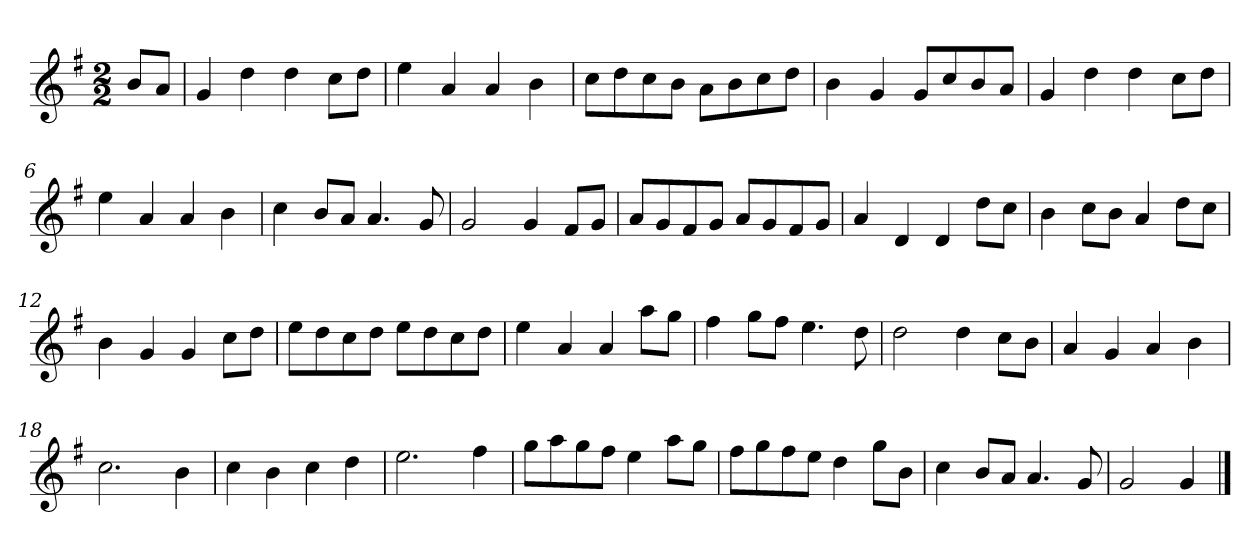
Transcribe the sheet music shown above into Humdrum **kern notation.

**kern
*part1
*staff1
*k[f#]
*M2/2
*MM120
=
8bL
8aJ
=1
4g
4dd
4dd
8ccL
8ddJ
=2
4ee
4a
4a
4b
=3
8ccL
8dd
8cc
8bJ
8aL
8b
8cc
8ddJ
=4
4b
4g
8gL
8cc
8b
8aJ
=5
4g
4dd
4dd
8ccL
8ddJ
=6
4ee
4a
4a
4b
=7
4cc
8bL
8aJ
4.a
8g
=8
2g
4g
8f#L
8gJ
=9
8aL
8g
8f#
8gJ
8aL
8g
8f#
8gJ
=10
4a
4d
4d
8ddL
8ccJ
=11
4b
8ccL
8bJ
4a
8ddL
8ccJ
=12
4b
4g
4g
8ccL
8ddJ
=13
8eeL
8dd
8cc
8ddJ
8eeL
8dd
8cc
8ddJ
=14
4ee
4a
4a
8aaL
8ggJ
=15
4ff#
8ggL
8ff#J
4.ee
8dd
=16
2dd
4dd
8ccL
8bJ
=17
4a
4g
4a
4b
=18
2.cc
4b
=19
4cc
4b
4cc
4dd
=20
2.ee
4ff#
=21
8ggL
8aa
8gg
8ff#J
4ee
8aaL
8ggJ
=22
8ff#L
8gg
8ff#
8eeJ
4dd
8ggL
8bJ
=23
4cc
8bL
8aJ
4.a
8g
=24
2g
4g
==
*-
